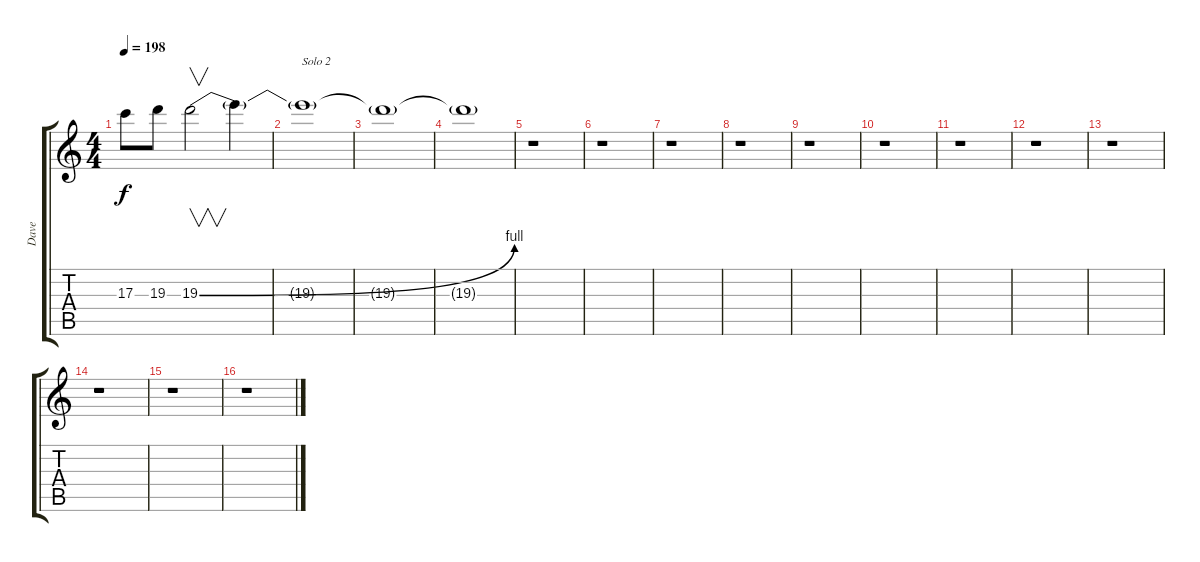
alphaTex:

\track ("Dave" "Dave") {instrument distortionguitar}
\staff {score tabs}
\tuning (E4 B3 G3 D3 A2 E2) {hide}
\ts (4 4)
\tempo 198
\clef g2
\ks c
17.3.8{dy f} 19.3.8 19.3{be (bend 0 0 60 4)}.2{v} 19.3{t}.4 |
19.3{t}.1{txt "Solo 2"} |
19.3{t}.1 |
19.3{t}.1 |
r.1 |
r.1 |
r.1 |
r.1 |
r.1 |
r.1 |
r.1 |
r.1 |
r.1 |
r.1 |
r.1 |
r.1
